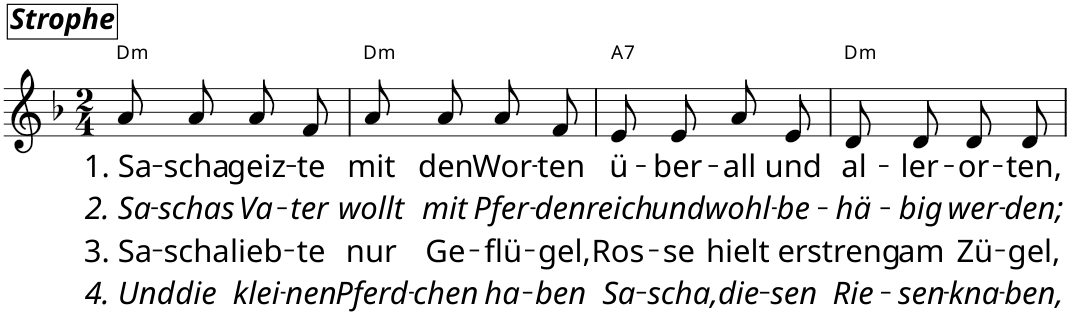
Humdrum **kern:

**kern	**text	**text	**text	**text	**harte
*part1	*part1	*part1	*part1	*part1	*part1
*staff1	*staff1	*staff1	*staff1	*staff1	*
*I"P1	*	*	*	*	*
*clefG2	*	*	*	*	*
*k[b-]	*	*	*	*	*
*M2/4	*	*	*	*	*
=1	=1	=1	=1	=1	=1
!LO:TX:a:Bi:t=Strophe	!	!	!	!	!
!	!LO:LY:b	!LO:LY:b	!LO:LY:b	!LO:LY:b	!LO:H:kt=m
8a/L	1. Sa-	2. Sa-	3. Sa-	4. Und	D:min
!	!LO:LY:b	!LO:LY:b	!LO:LY:b	!LO:LY:b	!
8a/J	-scha	-schas	-scha	die	.
!	!LO:LY:b	!LO:LY:b	!LO:LY:b	!LO:LY:b	!
8a/L	geiz-	Va-	lieb-	klei-	.
!	!LO:LY:b	!LO:LY:b	!LO:LY:b	!LO:LY:b	!
8f/J	-te	-ter	-te	-nen	.
=2	=2	=2	=2	=2	=2
!	!LO:LY:b	!LO:LY:b	!LO:LY:b	!LO:LY:b	!LO:H:kt=m
8a/L	mit	wollt	nur	Pferd-	D:min
!	!LO:LY:b	!LO:LY:b	!LO:LY:b	!LO:LY:b	!
8a/J	den	mit	Ge-	-chen	.
!	!LO:LY:b	!LO:LY:b	!LO:LY:b	!LO:LY:b	!
8a/L	Wor-	Pfer-	-flü-	ha-	.
!	!LO:LY:b	!LO:LY:b	!LO:LY:b	!LO:LY:b	!
8f/J	-ten	-den	-gel,	-ben	.
=3	=3	=3	=3	=3	=3
!	!LO:LY:b	!LO:LY:b	!LO:LY:b	!LO:LY:b	!LO:H:kt=7
8e/L	ü-	reich	Ros-	Sa-	A:7
!	!LO:LY:b	!LO:LY:b	!LO:LY:b	!LO:LY:b	!
8e/J	-ber-	und	-se	-scha,	.
!	!LO:LY:b	!LO:LY:b	!LO:LY:b	!LO:LY:b	!
8a/L	-all	wohl-	hielt	die-	.
!	!LO:LY:b	!LO:LY:b	!LO:LY:b	!LO:LY:b	!
8e/J	und	-be-	er	-sen	.
=4	=4	=4	=4	=4	=4
!	!LO:LY:b	!LO:LY:b	!LO:LY:b	!LO:LY:b	!LO:H:kt=m
8d/L	al-	-hä-	streng	Rie-	D:min
!	!LO:LY:b	!LO:LY:b	!LO:LY:b	!LO:LY:b	!
8d/J	-ler-	-big	am	-sen-	.
!	!LO:LY:b	!LO:LY:b	!LO:LY:b	!LO:LY:b	!
8d/L	-or-	wer-	Zü-	-kna-	.
!	!LO:LY:b	!LO:LY:b	!LO:LY:b	!LO:LY:b	!
8d/J	-ten,	-den;	-gel,	-ben,	.
=	=	=	=	=	=
*-	*-	*-	*-	*-	*-
